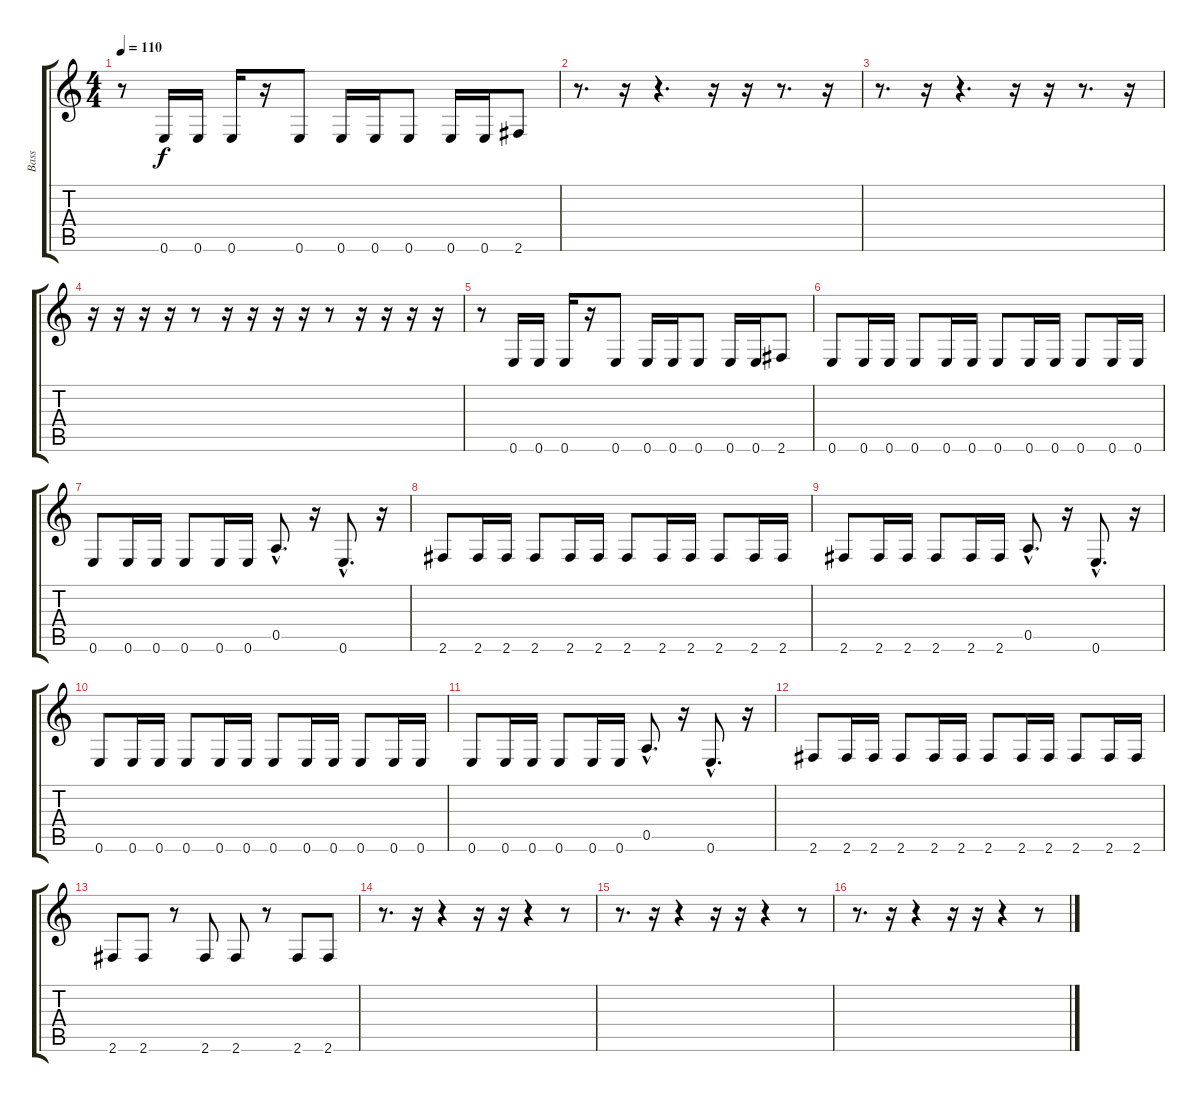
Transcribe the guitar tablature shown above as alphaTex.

\track ("Bass" "Bass") {instrument electricbassfinger}
\staff {score tabs}
\tuning (E4 B3 G3 D3 A2 E2) {hide}
\ts (4 4)
\tempo 110
\clef g2
\ks c
r.8{dy f} 0.6.16 0.6.16 0.6.16 r.16 0.6.8 0.6.16 0.6.16 0.6.8 0.6.16 0.6.16 2.6.8 |
r.8{d} r.16 r.4{d} r.16 r.16 r.8{d} r.16 |
r.8{d} r.16 r.4{d} r.16 r.16 r.8{d} r.16 |
r.16 r.16 r.16 r.16 r.8 r.16 r.16 r.16 r.16 r.8 r.16 r.16 r.16 r.16 |
r.8 0.6.16 0.6.16 0.6.16 r.16 0.6.8 0.6.16 0.6.16 0.6.8 0.6.16 0.6.16 2.6.8 |
0.6.8 0.6.16 0.6.16 0.6.8 0.6.16 0.6.16 0.6.8 0.6.16 0.6.16 0.6.8 0.6.16 0.6.16 |
0.6.8 0.6.16 0.6.16 0.6.8 0.6.16 0.6.16 0.5{hac}.8{d} r.16 0.6{hac}.8{d} r.16 |
2.6.8 2.6.16 2.6.16 2.6.8 2.6.16 2.6.16 2.6.8 2.6.16 2.6.16 2.6.8 2.6.16 2.6.16 |
2.6.8 2.6.16 2.6.16 2.6.8 2.6.16 2.6.16 0.5{hac}.8{d} r.16 0.6{hac}.8{d} r.16 |
0.6.8 0.6.16 0.6.16 0.6.8 0.6.16 0.6.16 0.6.8 0.6.16 0.6.16 0.6.8 0.6.16 0.6.16 |
0.6.8 0.6.16 0.6.16 0.6.8 0.6.16 0.6.16 0.5{hac}.8{d} r.16 0.6{hac}.8{d} r.16 |
2.6.8 2.6.16 2.6.16 2.6.8 2.6.16 2.6.16 2.6.8 2.6.16 2.6.16 2.6.8 2.6.16 2.6.16 |
2.6.8 2.6.8 r.8 2.6.8 2.6.8 r.8 2.6.8 2.6.8 |
r.8{d} r.16 r.4 r.16 r.16 r.4 r.8 |
r.8{d} r.16 r.4 r.16 r.16 r.4 r.8 |
r.8{d} r.16 r.4 r.16 r.16 r.4 r.8
